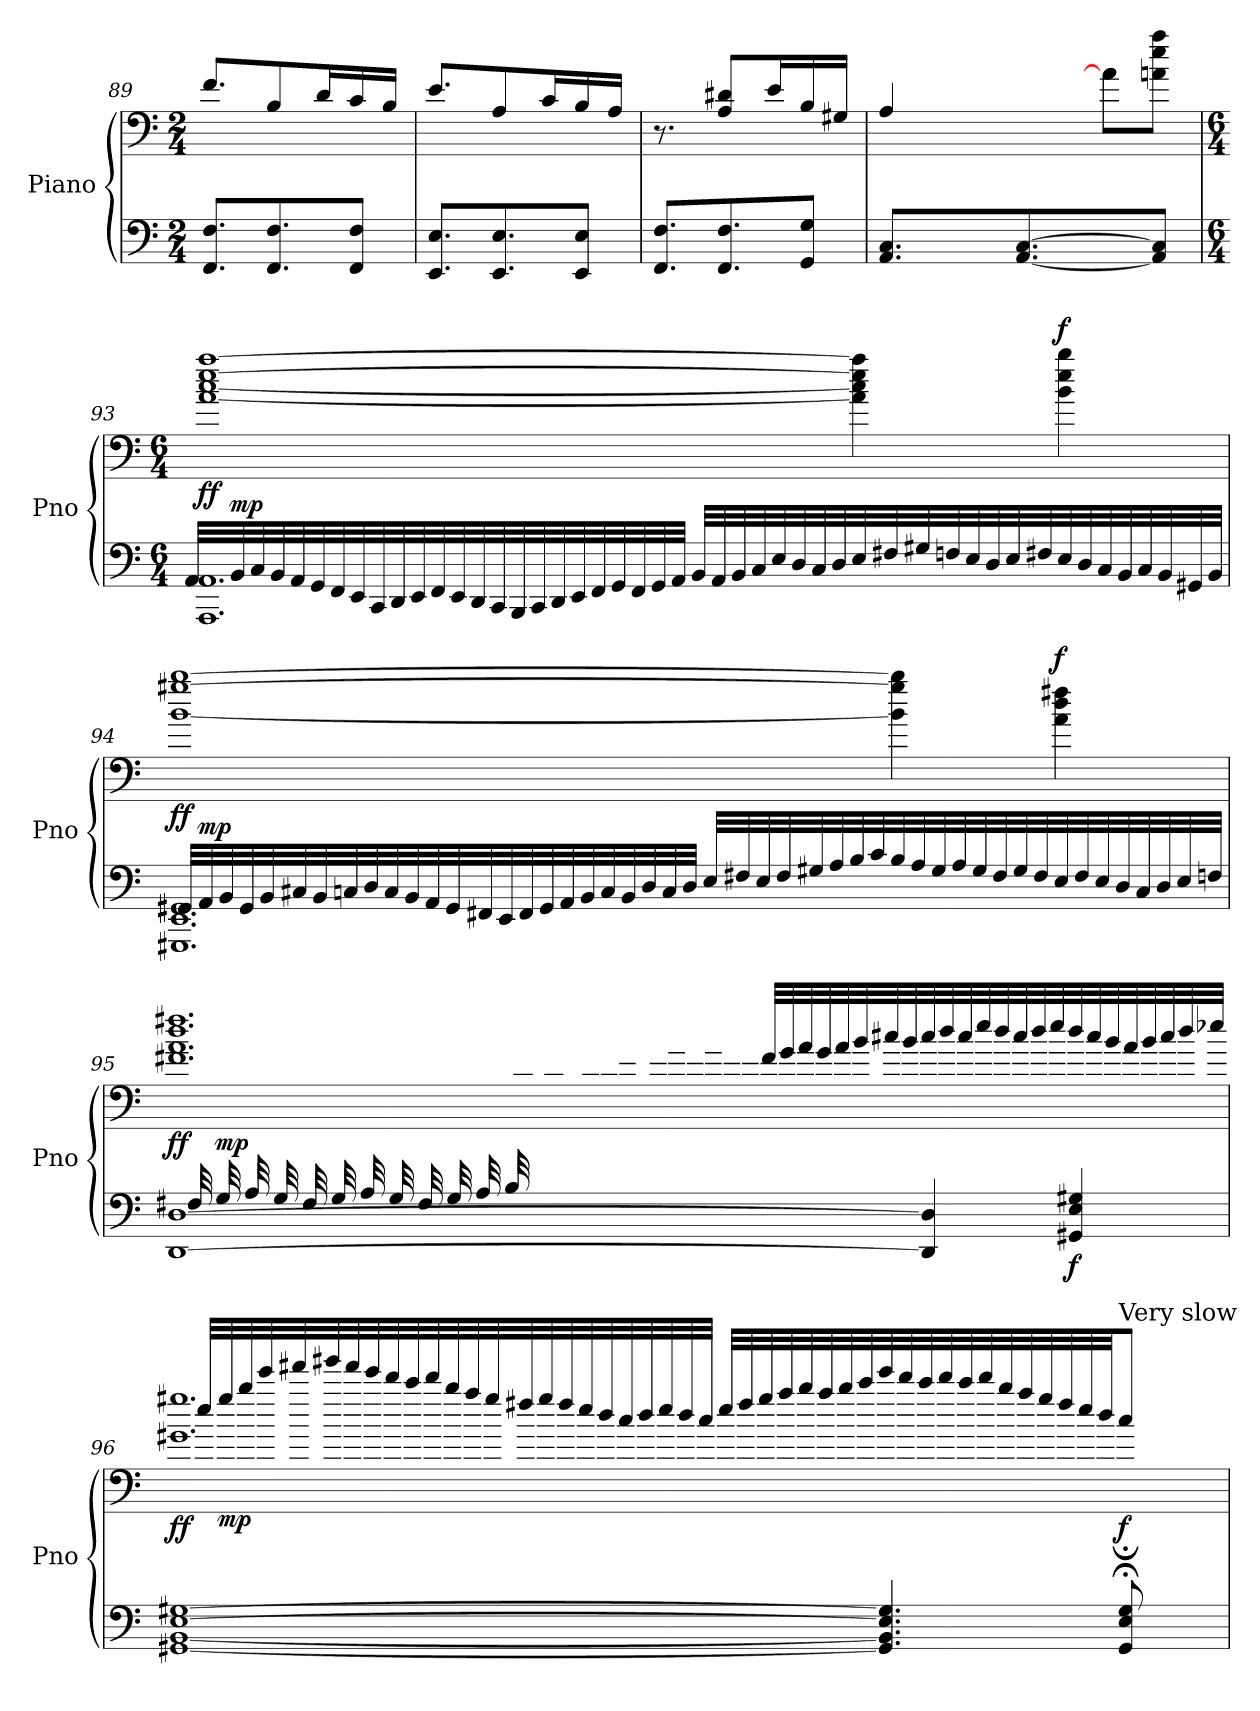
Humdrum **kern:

**kern	**kern	**dynam
*part1	*part1	*part1
*staff2	*staff1	*staff1/2
*I"Piano	*	*
*I'Pno	*	*
*clefF4	*clefF4	*
*k[]	*k[]	*
*C:	*C:	*
*M2/4	*M2/4	*
=89	=89	=89
8.FF/ 8.F/L	8.f/L	.
8.FF/ 8.F/	8B/	.
.	16d/L	.
8FF/ 8F/J	16c/	.
.	16B/JJ	.
=90	=90	=90
8.EE/ 8.E/L	8.e/L	.
8.EE/ 8.E/	8A/	.
.	16c/L	.
8EE/ 8E/J	16B/	.
.	16A/JJ	.
!!LO:PB:g=z
=91	=91	=91
8.FF/ 8.F/L	8.r	.
8.FF/ 8.F/	8A/ 8d#X/L	.
.	16e/L	.
8GG/ 8G/J	16B/	.
.	16G#X/JJ	.
=92	=92	=92
*	*^	*
8.AA/ 8.C/L	4A/	8ryy	.
.	.	64Ayy	.
.	.	64Byy	.
.	.	64cyy	.
.	.	64dyy	.
[8.AA/ [8.C/	.	64eyy	.
.	.	64fyy	.
.	.	64gyy	.
.	.	[64ayy	.
.	4a\	8a\L]	.
8AA/] 8C/]J	.	8an\ 8ee\ 8aa\J	.
*	*v	*v	*
!!LO:LB:g=z
=93	=93	=93
*M6/4	*M6/4	*
*^	*^	*
!	!	!LO:TX:a:t=Mosso e impetuoso	!	!
!	!	!	!	!LO:DY:b
*	*	*v	*v	*
1.AAA 1.AA	32AA/LLL	[1a [1cc [1ee [1aa	ff
!	!	!	!LO:DY:a=2
.	32BB/	.	mp
.	32C/	.	.
.	32BB/	.	.
.	32AA/	.	.
.	32GG/	.	.
.	32FF/	.	.
.	32EE/	.	.
.	32CC/	.	.
.	32DD/	.	.
.	32EE/	.	.
.	32FF/	.	.
.	32EE/	.	.
.	32DD/	.	.
.	32CC/	.	.
.	32BBB/	.	.
.	32CC/	.	.
.	32DD/	.	.
.	32EE/	.	.
.	32FF/	.	.
.	32GG/	.	.
.	32FF/	.	.
.	32GG/	.	.
.	32AA/JJJ	.	.
.	32BB/LLL	.	.
.	32AA/	.	.
.	32BB/	.	.
.	32C/	.	.
.	32E/	.	.
.	32D/	.	.
.	32C/	.	.
.	32D/	.	.
.	32E/	4a\] 4cc\] 4ee\] 4aa\]	.
.	32F#X/	.	.
.	32G#X/	.	.
.	32Fn/	.	.
.	32E/	.	.
.	32D/	.	.
.	32E/	.	.
.	32F#X/	.	.
!	!	!	!LO:DY:a
.	32E/	4b\ 4ee\ 4bb\	f
.	32D/	.	.
.	32C/	.	.
.	32BB/	.	.
.	32C/	.	.
.	32BB/	.	.
.	32GG#X/	.	.
.	32BB/JJJ	.	.
!!LO:LB:g=z
=94	=94	=94	=94
!	!	!	!LO:DY:b
1.GGG#X 1.EE 1.GG#X	32GG#/LLL	[1b [1gg#X [1bb	ff
!	!	!	!LO:DY:a=2
.	32AA/	.	mp
.	32BB/	.	.
.	32GG#/	.	.
.	32BB/	.	.
.	32C#X/	.	.
.	32BB/	.	.
.	32Cn/	.	.
.	32D/	.	.
.	32C/	.	.
.	32BB/	.	.
.	32AA/	.	.
.	32GG#/	.	.
.	32FF#X/	.	.
.	32EE/	.	.
.	32FF#/	.	.
.	32GG#/	.	.
.	32AA/	.	.
.	32BB/	.	.
.	32C/	.	.
.	32BB/	.	.
.	32D/	.	.
.	32C/	.	.
.	32D/JJJ	.	.
.	32E/LLL	.	.
.	32F#X/	.	.
.	32E/	.	.
.	32F#/	.	.
.	32G#X/	.	.
.	32A/	.	.
.	32B/	.	.
.	32c/	.	.
.	32B/	4b\] 4gg#\] 4bb\]	.
.	32A/	.	.
.	32G#/	.	.
.	32A/	.	.
.	32G#/	.	.
.	32F#/	.	.
.	32G#/	.	.
.	32F#/	.	.
!	!	!	!LO:DY:a
.	32E/	4a\ 4dd\ 4ff#X\	f
.	32F#/	.	.
.	32E/	.	.
.	32D/	.	.
.	32C/	.	.
.	32D/	.	.
.	32E/	.	.
.	32Fn/JJJ	.	.
!!LO:LB:g=z
=95	=95	=95	=95
*	*	*^	*
!	!	!	!	!LO:DY:b
[1DD [1D	32F#X/LLL	1.f#X 1.a 1.dd 1.ff#X	4.ryy	ff
!	!	!	!	!LO:DY:a=2
.	32G/	.	.	mp
.	32A/	.	.	.
.	32G/	.	.	.
.	32F#/	.	.	.
.	32G/	.	.	.
.	32A/	.	.	.
.	32G/	.	.	.
.	32F#/	.	.	.
.	32G/	.	.	.
.	32A/	.	.	.
.	32B/	.	.	.
.	1ryy	.	32d\	.
.	.	.	32c#X\	.
.	.	.	32B\	.
.	.	.	32c#\	.
.	.	.	32d\	.
.	.	.	32e\	.
.	.	.	32f#X\	.
.	.	.	32g\	.
.	.	.	32f#\	.
.	.	.	32g\	.
.	.	.	32f#\	.
.	.	.	32e\JJJ	.
.	.	.	32f#/LLL	.
.	.	.	32g/	.
.	.	.	32a/	.
.	.	.	32g/	.
.	.	.	32a/	.
.	.	.	32b/	.
.	.	.	32cc#X/	.
.	.	.	32b/	.
4DD/] 4D/]	.	.	32cc#/	.
.	.	.	32dd/	.
.	.	.	32cc#/	.
.	.	.	32ee/	.
.	.	.	32dd/	.
.	.	.	32cc#/	.
.	.	.	32dd/	.
.	.	.	32ee/	.
!	!	!	!	!LO:DY:b=2
4GG#X/ 4E/ 4G#X/	.	.	32dd/	f
.	.	.	32cc#/	.
.	.	.	32b/	.
.	.	.	32a/	.
.	8ryy	.	32b/	.
.	.	.	32cc#/	.
.	.	.	32dd/	.
.	.	.	32ee-X/JJJ	.
*v	*v	*	*	*
!!LO:LB:g=z	!!
=96	=96	=96	=96
!	!	!	!LO:DY:b
[1GG#X [1BB [1E [1G#X	1.g#X 1.gg#X	32ee/LLL	ff
!	!	!	!LO:DY:b
.	.	32gg#/	mp
.	.	32bb/	.
.	.	32eee/	.
.	.	32fff#X/	.
.	.	32ggg#X/	.
.	.	32fff#/	.
.	.	32eee/	.
.	.	32ddd/	.
.	.	32ccc/	.
.	.	32ddd/	.
.	.	32bb/	.
.	.	32aa/	.
.	.	32gg#/	.
.	.	32ff#X/	.
.	.	32gg#/	.
.	.	32ff#/	.
.	.	32ee/	.
.	.	32dd/	.
.	.	32cc/	.
.	.	32dd/	.
.	.	32ee/	.
.	.	32dd/	.
.	.	32cc/JJJ	.
.	.	32ee/LLL	.
.	.	32ff#/	.
.	.	32gg#/	.
.	.	32aa/	.
.	.	32bb/	.
.	.	32aa/	.
.	.	32bb/	.
.	.	32ccc/	.
4.GG#/] 4.BB/] 4.E/] 4.G#/]	.	32eee/	.
.	.	32ddd/	.
.	.	32ccc/	.
.	.	32ddd/	.
.	.	32ccc/	.
.	.	32ddd/	.
.	.	32bb/	.
.	.	32aa/	.
.	.	32gg#/	.
.	.	32ff#/	.
.	.	32ee/	.
.	.	32dd/JJ	.
!	!	!LO:TX:a:t=Very slow	!
!	!	!	!LO:DY:b
8GG#/;< 8E/;< 8G#/;<	.	8cc;/J	f
*	*v	*v	*
=	=	=
*-	*-	*-
